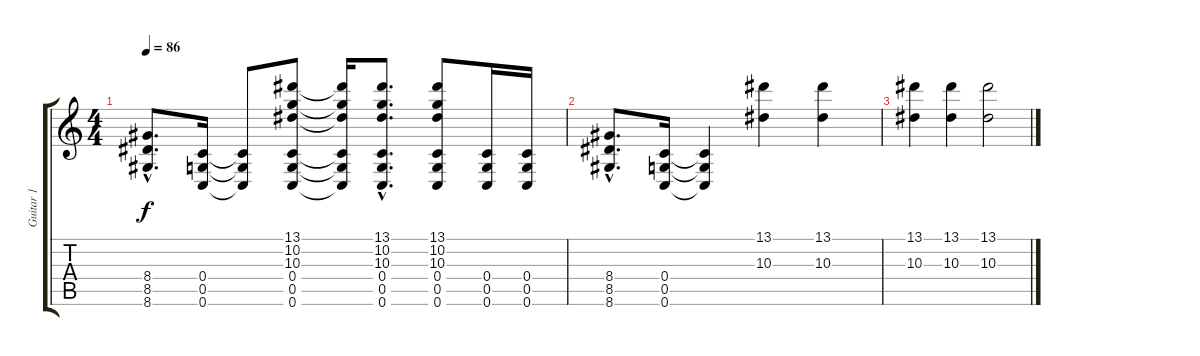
\track ("Guitar 1" "Guitar 1") {instrument distortionguitar}
\staff {score tabs}
\tuning (D4 A3 F3 C3 G2 C2) {hide}
\ts (4 4)
\tempo 86
\clef g2
\ks c
(8.4{hac} 8.5{hac} 8.6{hac}).8{d dy f} (0.4 0.5 0.6).16 (0.4{t} 0.5{t} 0.6{t}).8 (13.1 10.2 10.3 0.4 0.5 0.6).8 (13.1{t} 10.2{t} 10.3{t} 0.4{t} 0.5{t} 0.6{t}).16 (13.1{hac} 10.2{hac} 10.3{hac} 0.4{hac} 0.5{hac} 0.6{hac}).8{d} (13.1 10.2 10.3 0.4 0.5 0.6).8 (0.4 0.5 0.6).16 (0.4 0.5 0.6).16 |
(8.4{hac} 8.5{hac} 8.6{hac}).8{d} (0.4 0.5 0.6).16 (0.4{t} 0.5{t} 0.6{t}).4 (13.1 10.3).4 (13.1 10.3).4 |
(13.1 10.3).4 (13.1 10.3).4 (13.1 10.3).2
